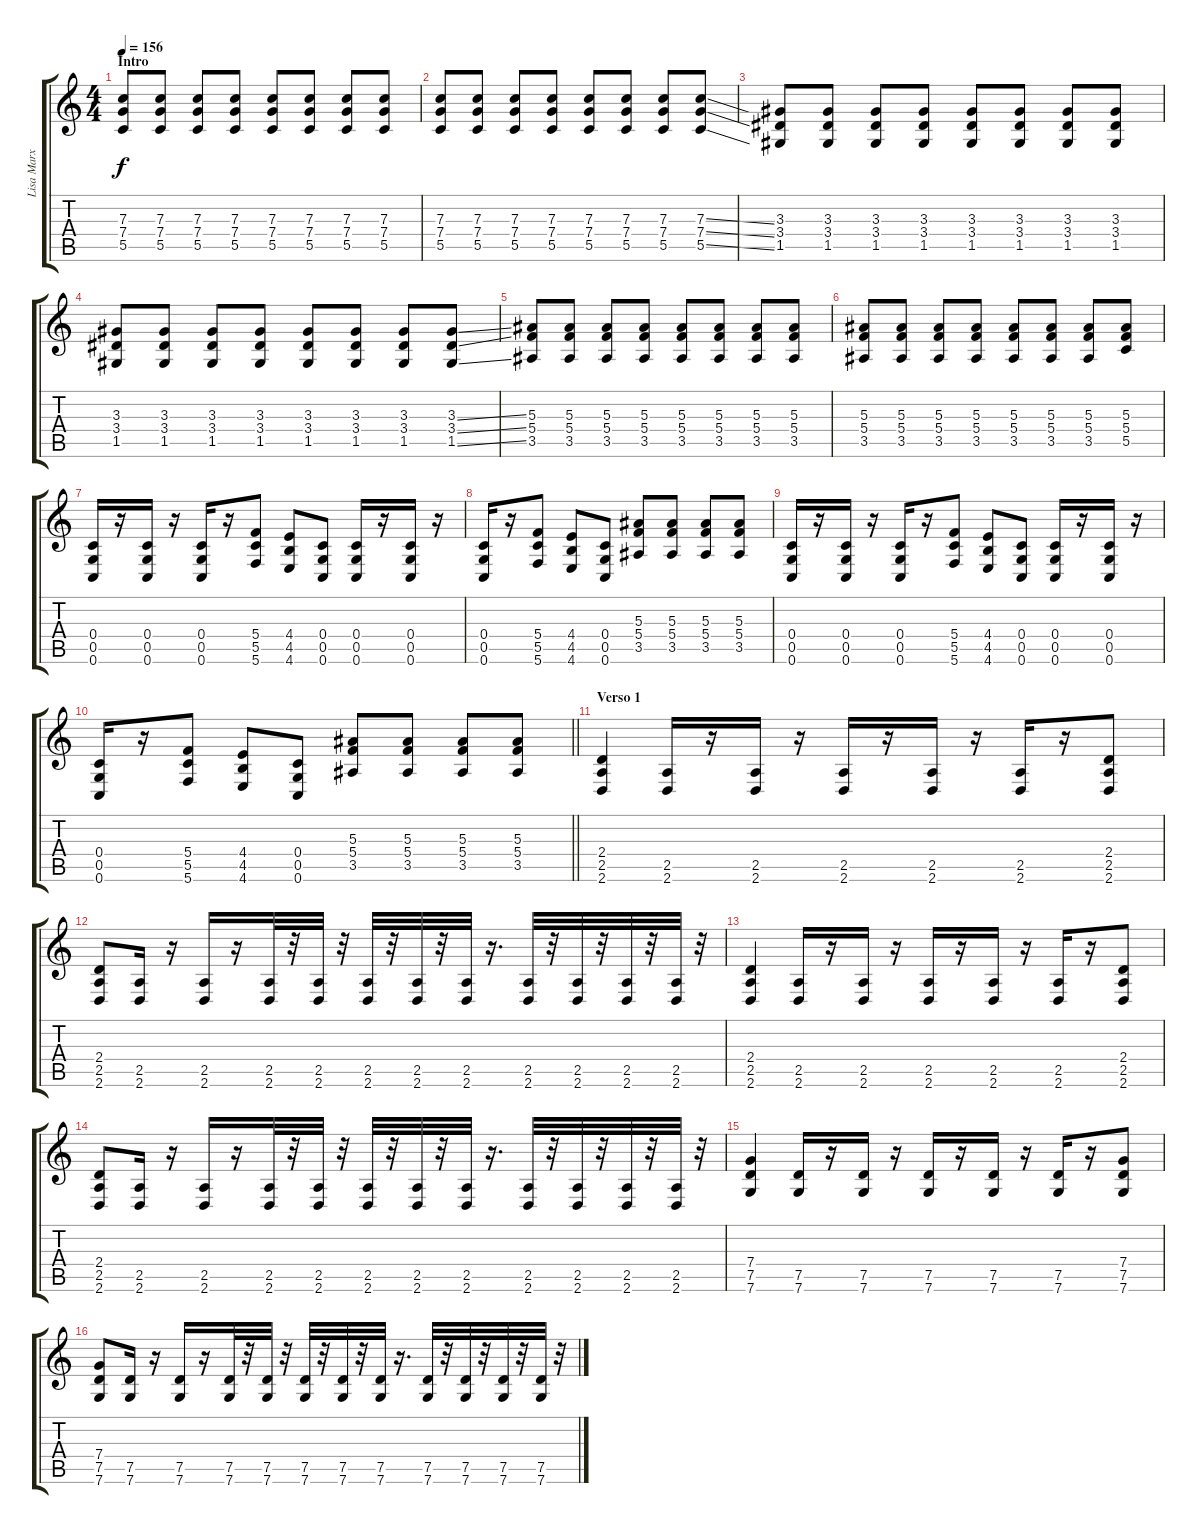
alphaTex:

\track ("Lisa Marx" "Lisa Marx") {instrument distortionguitar}
\staff {score tabs}
\tuning (D4 A3 F3 C3 G2 C2) {hide}
\ts (4 4)
\section ("" "Intro")
\tempo 156
\clef g2
\ks c
(7.3 7.4 5.5).8{dy f instrument distortionguitar} (7.3 7.4 5.5).8 (7.3 7.4 5.5).8 (7.3 7.4 5.5).8 (7.3 7.4 5.5).8 (7.3 7.4 5.5).8 (7.3 7.4 5.5).8 (7.3 7.4 5.5).8 |
(7.3 7.4 5.5).8 (7.3 7.4 5.5).8 (7.3 7.4 5.5).8 (7.3 7.4 5.5).8 (7.3 7.4 5.5).8 (7.3 7.4 5.5).8 (7.3 7.4 5.5).8 (7.3{ss} 7.4{ss} 5.5{ss}).8 |
(3.3 3.4 1.5).8 (3.3 3.4 1.5).8 (3.3 3.4 1.5).8 (3.3 3.4 1.5).8 (3.3 3.4 1.5).8 (3.3 3.4 1.5).8 (3.3 3.4 1.5).8 (3.3 3.4 1.5).8 |
(3.3 3.4 1.5).8 (3.3 3.4 1.5).8 (3.3 3.4 1.5).8 (3.3 3.4 1.5).8 (3.3 3.4 1.5).8 (3.3 3.4 1.5).8 (3.3 3.4 1.5).8 (3.3{ss} 3.4{ss} 1.5{ss}).8 |
(5.3 5.4 3.5).8 (5.3 5.4 3.5).8 (5.3 5.4 3.5).8 (5.3 5.4 3.5).8 (5.3 5.4 3.5).8 (5.3 5.4 3.5).8 (5.3 5.4 3.5).8 (5.3 5.4 3.5).8 |
(5.3 5.4 3.5).8 (5.3 5.4 3.5).8 (5.3 5.4 3.5).8 (5.3 5.4 3.5).8 (5.3 5.4 3.5).8 (5.3 5.4 3.5).8 (5.3 5.4 3.5).8 (5.3 5.4 5.5).8 |
(0.4 0.5 0.6).16 r.16 (0.4 0.5 0.6).16 r.16 (0.4 0.5 0.6).16 r.16 (5.4 5.5 5.6).8 (4.4 4.5 4.6).8 (0.4 0.5 0.6).8 (0.4 0.5 0.6).16 r.16 (0.4 0.5 0.6).16 r.16 |
(0.4 0.5 0.6).16 r.16 (5.4 5.5 5.6).8 (4.4 4.5 4.6).8 (0.4 0.5 0.6).8 (5.3 5.4 3.5).8 (5.3 5.4 3.5).8 (5.3 5.4 3.5).8 (5.3 5.4 3.5).8 |
(0.4 0.5 0.6).16 r.16 (0.4 0.5 0.6).16 r.16 (0.4 0.5 0.6).16 r.16 (5.4 5.5 5.6).8 (4.4 4.5 4.6).8 (0.4 0.5 0.6).8 (0.4 0.5 0.6).16 r.16 (0.4 0.5 0.6).16 r.16 |
\barLineRight lightlight
(0.4 0.5 0.6).16 r.16 (5.4 5.5 5.6).8 (4.4 4.5 4.6).8 (0.4 0.5 0.6).8 (5.3 5.4 3.5).8 (5.3 5.4 3.5).8 (5.3 5.4 3.5).8 (5.3 5.4 3.5).8 |
\section ("" "Verso 1")
(2.4 2.5 2.6).4 (2.5 2.6).16 r.16 (2.5 2.6).16 r.16 (2.5 2.6).16 r.16 (2.5 2.6).16 r.16 (2.5 2.6).16 r.16 (2.4 2.5 2.6).8 |
(2.4 2.5 2.6).8 (2.5 2.6).16 r.16 (2.5 2.6).16 r.16 (2.5 2.6).32 r.32 (2.5 2.6).32 r.32 (2.5 2.6).32 r.32 (2.5 2.6).32 r.32 (2.5 2.6).32 r.16{d} (2.5 2.6).32 r.32 (2.5 2.6).32 r.32 (2.5 2.6).32 r.32 (2.5 2.6).32 r.32 |
(2.4 2.5 2.6).4 (2.5 2.6).16 r.16 (2.5 2.6).16 r.16 (2.5 2.6).16 r.16 (2.5 2.6).16 r.16 (2.5 2.6).16 r.16 (2.4 2.5 2.6).8 |
(2.4 2.5 2.6).8 (2.5 2.6).16 r.16 (2.5 2.6).16 r.16 (2.5 2.6).32 r.32 (2.5 2.6).32 r.32 (2.5 2.6).32 r.32 (2.5 2.6).32 r.32 (2.5 2.6).32 r.16{d} (2.5 2.6).32 r.32 (2.5 2.6).32 r.32 (2.5 2.6).32 r.32 (2.5 2.6).32 r.32 |
(7.4 7.5 7.6).4 (7.5 7.6).16 r.16 (7.5 7.6).16 r.16 (7.5 7.6).16 r.16 (7.5 7.6).16 r.16 (7.5 7.6).16 r.16 (7.4 7.5 7.6).8 |
(7.4 7.5 7.6).8 (7.5 7.6).16 r.16 (7.5 7.6).16 r.16 (7.5 7.6).32 r.32 (7.5 7.6).32 r.32 (7.5 7.6).32 r.32 (7.5 7.6).32 r.32 (7.5 7.6).32 r.16{d} (7.5 7.6).32 r.32 (7.5 7.6).32 r.32 (7.5 7.6).32 r.32 (7.5 7.6).32 r.32
